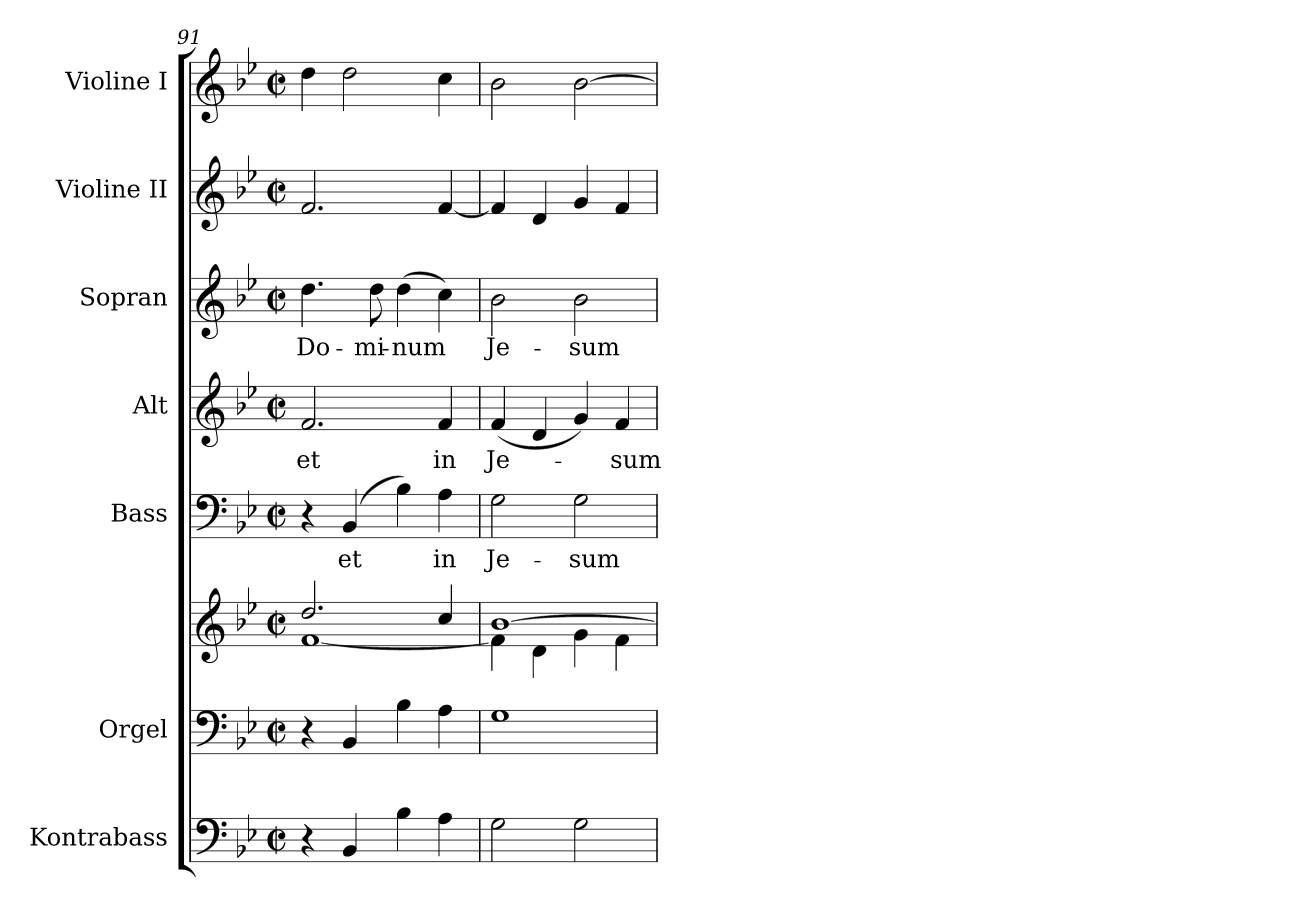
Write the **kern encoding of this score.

**kern	**kern	**kern	**kern	**text	**kern	**text	**kern	**text	**kern	**kern
*part7	*part6	*part6	*part5	*part5	*part4	*part4	*part3	*part3	*part2	*part1
*staff8	*staff7	*staff6	*staff5	*staff5	*staff4	*staff4	*staff3	*staff3	*staff2	*staff1
*I"Kontrabass	*I"Orgel	*	*I"Bass	*	*I"Alt	*	*I"Sopran	*	*I"Violine II	*I"Violine I
*I'Kb.	*I'Org.	*	*I'B	*	*I'A	*	*I'S	*	*I'Vl. II	*I'Vl. I
*clefF4	*clefF4	*clefG2	*clefF4	*	*clefG2	*	*clefG2	*	*clefG2	*clefG2
*ITrd7c12	*	*	*	*	*	*	*	*	*	*
*k[b-e-]	*k[b-e-]	*k[b-e-]	*k[b-e-]	*	*k[b-e-]	*	*k[b-e-]	*	*k[b-e-]	*k[b-e-]
*B-:	*B-:	*B-:	*B-:	*	*B-:	*	*B-:	*	*B-:	*B-:
*M2/2	*M2/2	*M2/2	*M2/2	*	*M2/2	*	*M2/2	*	*M2/2	*M2/2
*met(c|)	*met(c|)	*met(c|)	*met(c|)	*	*met(c|)	*	*met(c|)	*	*met(c|)	*met(c|)
=91	=91	=91	=91	=91	=91	=91	=91	=91	=91	=91
*	*	*^	*	*	*	*	*	*	*	*
!	!	!	!	!	!	!	!LO:LY:b	!	!LO:LY:b	!	!
4r	4r	2.dd/	[<1f	4r	.	2.f/	et	4.dd\	Do-	2.f/	4dd\
!	!	!	!	!	!LO:LY:b	!	!	!	!	!	!
4BBB-/	4BB-/	.	.	(4BB-/	et	.	.	.	.	.	2dd\
!	!	!	!	!	!	!	!	!	!LO:LY:b	!	!
.	.	.	.	.	.	.	.	8dd\	-mi-	.	.
!	!	!	!	!	!	!	!	!	!LO:LY:b	!	!
4BB-\	4B-\	.	.	4B-\)	.	.	.	(>4dd\	-num	.	.
!	!	!	!	!	!LO:LY:b	!	!LO:LY:b	!	!	!	!
4AA\	4A\	4cc/	.	4A\	in	4f/	in	4cc\)	.	[4f/	4cc\
!!LO:PB:g=z
=92	=92	=92	=92	=92	=92	=92	=92	=92	=92	=92	=92
!	!	!	!	!	!LO:LY:b	!	!LO:LY:b	!	!LO:LY:b	!	!
2GG\	1G	[>1b-	4f\]	2G\	Je-	(<4f/	Je-	2b-\	Je-	4f/]	2b-\
.	.	.	4d\	.	.	4d/	.	.	.	4d/	.
!	!	!	!	!	!LO:LY:b	!	!	!	!LO:LY:b	!	!
2GG\	.	.	4g\	2G\	-sum	4g/)	.	2b-\	-sum	4g/	[2b-\
!	!	!	!	!	!	!	!LO:LY:b	!	!	!	!
.	.	.	4f\	.	.	4f/	-sum	.	.	4f/	.
*	*	*v	*v	*	*	*	*	*	*	*	*
=	=	=	=	=	=	=	=	=	=	=
*-	*-	*-	*-	*-	*-	*-	*-	*-	*-	*-
